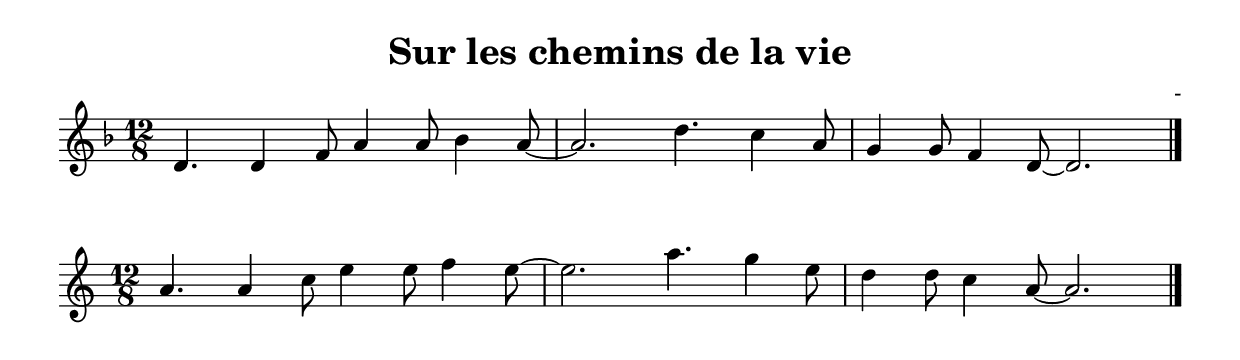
\header {
  title = "Sur les chemins de la vie"
  composer = "-"
}
\language "italiano"

VoiceOne = \relative do' {
  \clef "treble" \key fa \major
  \numericTimeSignature \time 12/8
  | re4. re4 fa8 la4 la8 sib4 la8~
  | la2. re4. do4 la8
  | sol4 sol8 fa4 re8~ re2. \bar "|."
}

\paper {
  ragged-last-bottom = ##t
}

\layout {
  indent = #0
  \set Score.skipBars = ##t
  ragged-last = ##f
}

\score {
  \new Staff {
    \VoiceOne
  }
}

\score {
  \new Staff {
    \transpose fa do' \VoiceOne
  }
}

